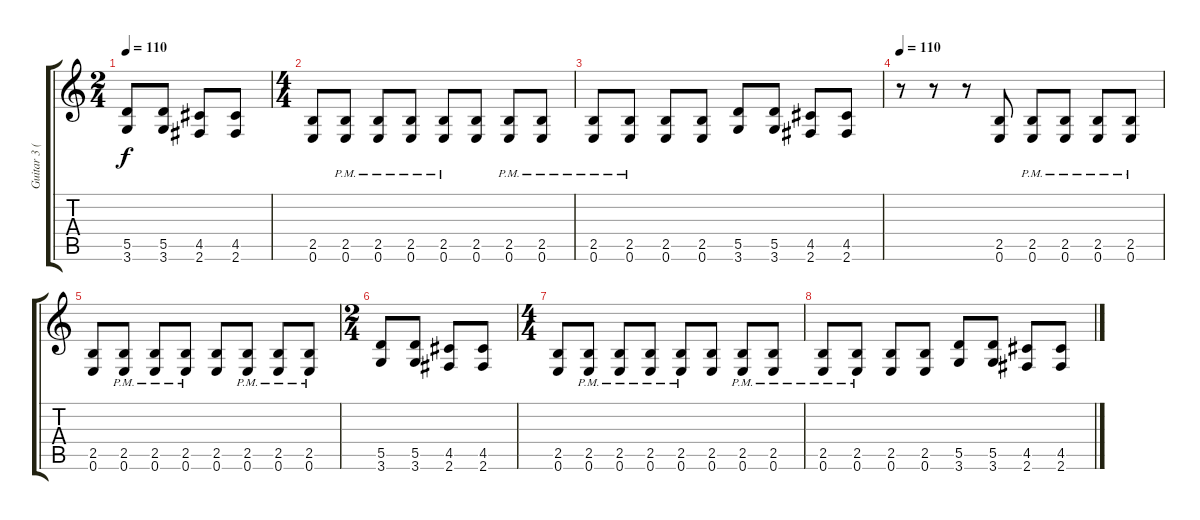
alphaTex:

\track ("Guitar 3 (Guitar Additional)" "Guitar 3 (") {instrument distortionguitar}
\staff {score tabs}
\tuning (E4 B3 G3 D3 A2 E2) {hide}
\ts (2 4)
\tempo 110
\clef g2
\ks c
(5.5 3.6).8{dy f} (5.5 3.6).8 (4.5 2.6).8 (4.5 2.6).8 |
\ts (4 4)
(2.5 0.6).8 (2.5{pm} 0.6{pm}).8 (2.5{pm} 0.6{pm}).8 (2.5{pm} 0.6{pm}).8 (2.5{pm} 0.6{pm}).8 (2.5 0.6).8 (2.5{pm} 0.6{pm}).8 (2.5{pm} 0.6{pm}).8 |
(2.5{pm} 0.6).8 (2.5{pm} 0.6).8 (2.5 0.6).8 (2.5 0.6).8 (5.5 3.6).8 (5.5 3.6).8 (4.5 2.6).8 (4.5 2.6).8 |
\tempo 110
r.8 r.8 r.8 (2.5 0.6).8 (2.5{pm} 0.6{pm}).8 (2.5{pm} 0.6{pm}).8 (2.5{pm} 0.6{pm}).8 (2.5{pm} 0.6{pm}).8 |
(2.5 0.6).8 (2.5{pm} 0.6{pm}).8 (2.5{pm} 0.6{pm}).8 (2.5{pm} 0.6{pm}).8 (2.5 0.6).8 (2.5{pm} 0.6{pm}).8 (2.5{pm} 0.6{pm}).8 (2.5{pm} 0.6{pm}).8 |
\ts (2 4)
(5.5 3.6).8 (5.5 3.6).8 (4.5 2.6).8 (4.5 2.6).8 |
\ts (4 4)
(2.5 0.6).8 (2.5{pm} 0.6{pm}).8 (2.5{pm} 0.6{pm}).8 (2.5{pm} 0.6{pm}).8 (2.5{pm} 0.6{pm}).8 (2.5 0.6).8 (2.5{pm} 0.6{pm}).8 (2.5{pm} 0.6{pm}).8 |
(2.5{pm} 0.6).8 (2.5{pm} 0.6).8 (2.5 0.6).8 (2.5 0.6).8 (5.5 3.6).8 (5.5 3.6).8 (4.5 2.6).8 (4.5 2.6).8
